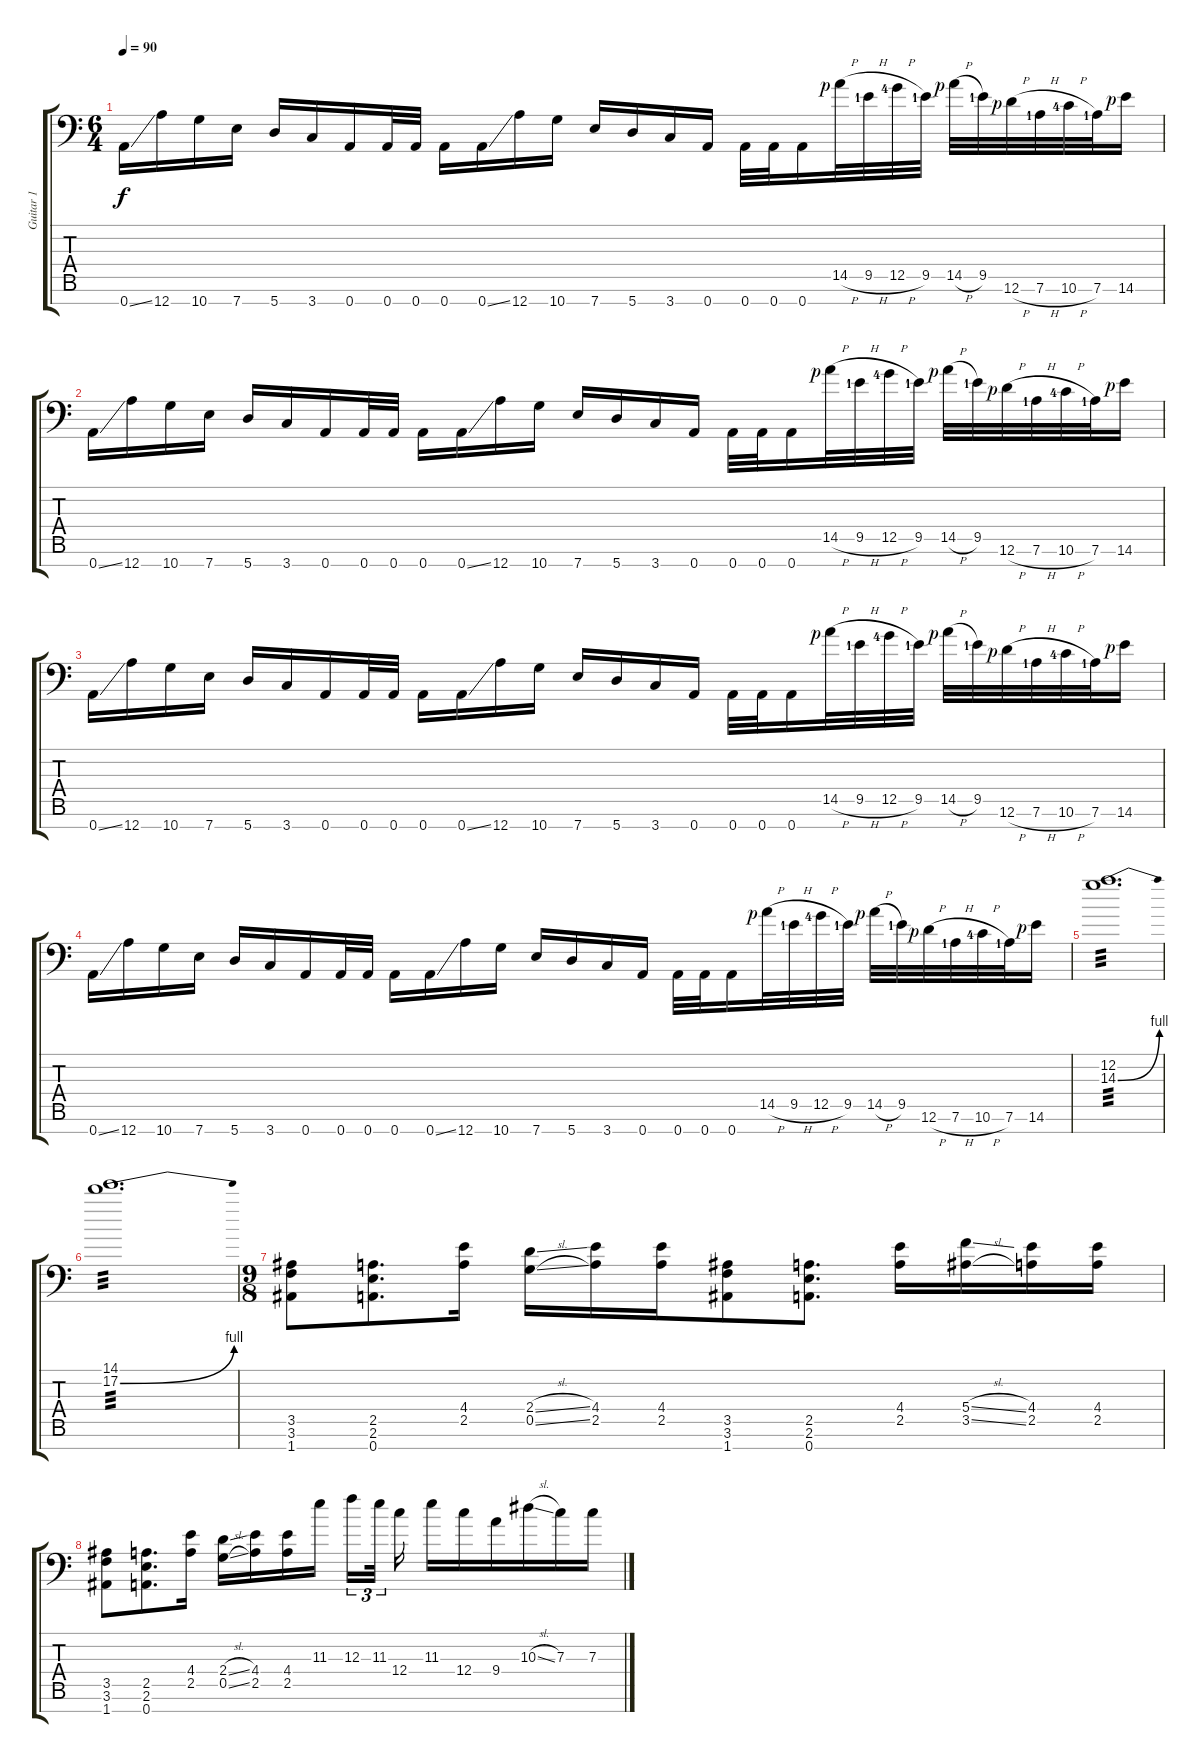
\track ("Guitar 1" "Guitar 1") {instrument distortionguitar}
\staff {score tabs}
\tuning (D4 A3 F3 C3 G2 D2 A1) {hide}
\ts (6 4)
\tempo 90
\clef f4
\ks c
0.7{ss}.16{dy f} 12.7.16 10.7.16 7.7.16 5.7.16 3.7.16 0.7.16 0.7.32 0.7.32 0.7.16 0.7{ss}.16 12.7.16 10.7.16 7.7.16 5.7.16 3.7.16 0.7.16 0.7.32 0.7.32 0.7.16 14.5{h rf 1}.32 9.5{h lf 2}.32 12.5{h lf 5}.32 9.5{lf 2}.32 14.5{h rf 1}.32 9.5{lf 2}.32 12.6{h rf 1}.32 7.6{h lf 2}.32 10.6{h lf 5}.32 7.6{lf 2}.32 14.6{rf 1}.16 |
0.7{ss}.16 12.7.16 10.7.16 7.7.16 5.7.16 3.7.16 0.7.16 0.7.32 0.7.32 0.7.16 0.7{ss}.16 12.7.16 10.7.16 7.7.16 5.7.16 3.7.16 0.7.16 0.7.32 0.7.32 0.7.16 14.5{h rf 1}.32 9.5{h lf 2}.32 12.5{h lf 5}.32 9.5{lf 2}.32 14.5{h rf 1}.32 9.5{lf 2}.32 12.6{h rf 1}.32 7.6{h lf 2}.32 10.6{h lf 5}.32 7.6{lf 2}.32 14.6{rf 1}.16 |
0.7{ss}.16 12.7.16 10.7.16 7.7.16 5.7.16 3.7.16 0.7.16 0.7.32 0.7.32 0.7.16 0.7{ss}.16 12.7.16 10.7.16 7.7.16 5.7.16 3.7.16 0.7.16 0.7.32 0.7.32 0.7.16 14.5{h rf 1}.32 9.5{h lf 2}.32 12.5{h lf 5}.32 9.5{lf 2}.32 14.5{h rf 1}.32 9.5{lf 2}.32 12.6{h rf 1}.32 7.6{h lf 2}.32 10.6{h lf 5}.32 7.6{lf 2}.32 14.6{rf 1}.16 |
0.7{ss}.16 12.7.16 10.7.16 7.7.16 5.7.16 3.7.16 0.7.16 0.7.32 0.7.32 0.7.16 0.7{ss}.16 12.7.16 10.7.16 7.7.16 5.7.16 3.7.16 0.7.16 0.7.32 0.7.32 0.7.16 14.5{h rf 1}.32 9.5{h lf 2}.32 12.5{h lf 5}.32 9.5{lf 2}.32 14.5{h rf 1}.32 9.5{lf 2}.32 12.6{h rf 1}.32 7.6{h lf 2}.32 10.6{h lf 5}.32 7.6{lf 2}.32 14.6{rf 1}.16 |
(12.2 14.3{be (bend 0 0 60 4)}).1{d tp 3} |
(14.1 17.2{be (bend 0 0 60 4)}).1{d tp 3} |
\ts (9 8)
(3.5 3.6 1.7).8 (2.5 2.6 0.7).8{d} (4.4 2.5).16 (2.4{sl} 0.5{sl}).16 (4.4 2.5).16 (4.4 2.5).16 (3.5 3.6 1.7).8 (2.5 2.6 0.7).8{d} (4.4 2.5).16 (5.4{sl} 3.5{sl}).16 (4.4 2.5).16 (4.4 2.5).16 |
(3.5 3.6 1.7).8 (2.5 2.6 0.7).8{d} (4.4 2.5).16 (2.4{sl} 0.5{sl}).16 (4.4 2.5).16 (4.4 2.5).16 11.3.16{beam splitsecondary} 12.3.16{tu (3 2)} 11.3.32{tu (3 2) beam splitsecondary} 12.4.16 11.3.16 12.4.16 9.4.16 10.3{sl}.16 7.3.16 7.3.16
